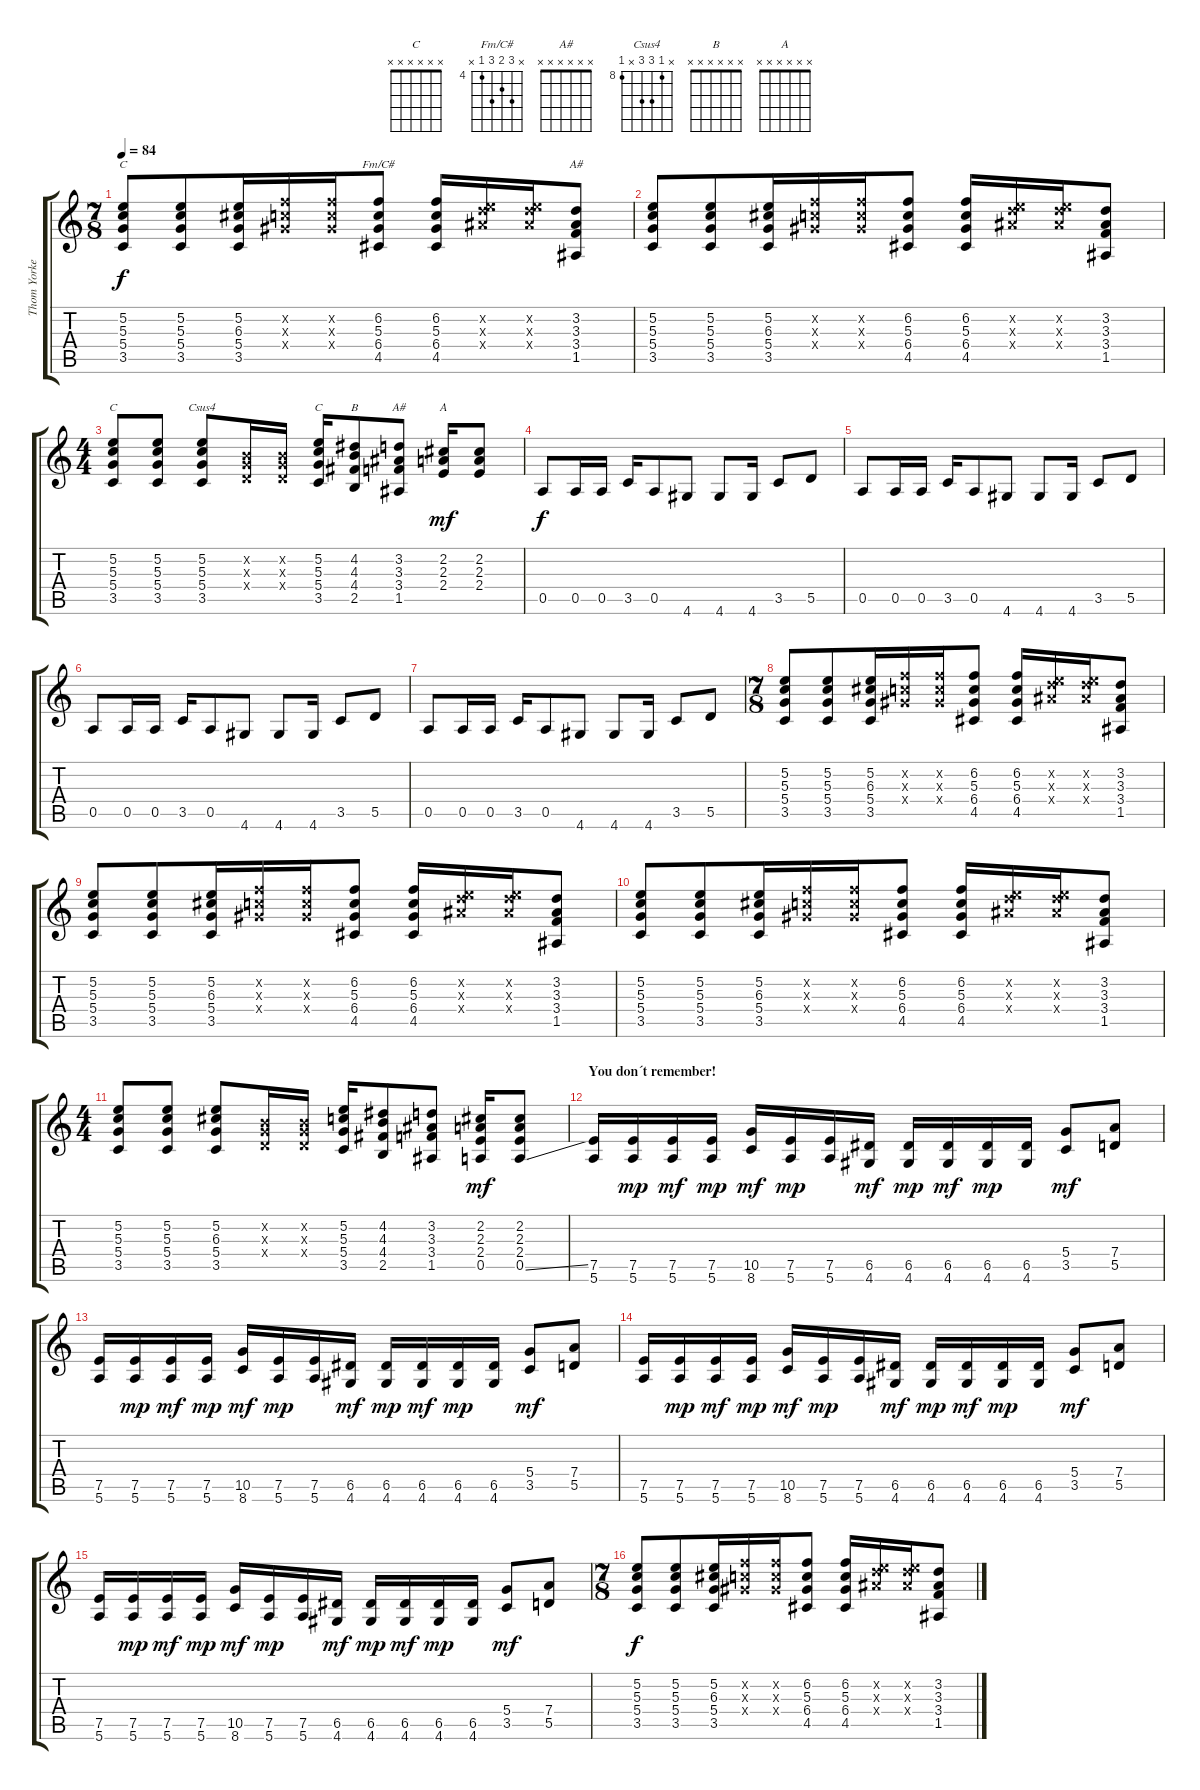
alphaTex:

\track ("Thom Yorke (acordes)" "Thom Yorke") {instrument acousticguitarsteel}
\staff {score tabs}
\tuning (E4 B3 G3 D3 A2 E2) {hide}
\chord ("C" x 5 5 5 3 x)
\chord ("Fm/C#" x 6 5 6 4 x) {firstfret 4}
\chord ("A#" x 3 3 3 1 x)
\chord ("C" x 8 9 10 x 8) {firstfret 8}
\chord ("Csus4" x 8 10 10 x 8) {firstfret 8}
\chord ("C" x x x x x x) {firstfret 0}
\chord ("B" x x x x x x) {firstfret 0}
\chord ("A#" x x x x x x) {firstfret 0}
\chord ("A" x x x x x x) {firstfret 0}
\ts (7 8)
\tempo 84
\clef g2
\ks c
(5.2 5.3 5.4 3.5).8{ch "C" dy f} (5.2 5.3 5.4 3.5).8 (5.2 6.3 5.4 3.5).16 (6.2{x} 5.3{x} 6.4{x}).16 (6.2{x} 5.3{x} 6.4{x}).16 (6.2 5.3 6.4 4.5).8{ch "Fm/C#"} (6.2 5.3 6.4 4.5).16 (5.2{x} 7.3{x} 8.4{x}).16 (5.2{x} 7.3{x} 8.4{x}).16 (3.2 3.3 3.4 1.5).8{ch "A#"} |
(5.2 5.3 5.4 3.5).8 (5.2 5.3 5.4 3.5).8 (5.2 6.3 5.4 3.5).16 (6.2{x} 5.3{x} 6.4{x}).16 (6.2{x} 5.3{x} 6.4{x}).16 (6.2 5.3 6.4 4.5).8 (6.2 5.3 6.4 4.5).16 (5.2{x} 7.3{x} 8.4{x}).16 (5.2{x} 7.3{x} 8.4{x}).16 (3.2 3.3 3.4 1.5).8 |
\ts (4 4)
(5.2 5.3 5.4 3.5).8{ch "C"} (5.2 5.3 5.4 3.5).8 (5.2 5.3 5.4 3.5).8{ch "Csus4"} (0.2{x} 0.3{x} 0.4{x}).16 (0.2{x} 0.3{x} 0.4{x}).16 (5.2 5.3 5.4 3.5).16{ch "C"} (4.2 4.3 4.4 2.5).8{ch "B"} (3.2 3.3 3.4 1.5).8{ch "A#"} (2.2 2.3 2.4).16{ch "A" dy mf} (2.2 2.3 2.4).8 |
0.5.8{dy f} 0.5.16 0.5.16 3.5.16 0.5.8 4.6.8 4.6.8 4.6.16 3.5.8 5.5.8 |
0.5.8 0.5.16 0.5.16 3.5.16 0.5.8 4.6.8 4.6.8 4.6.16 3.5.8 5.5.8 |
0.5.8 0.5.16 0.5.16 3.5.16 0.5.8 4.6.8 4.6.8 4.6.16 3.5.8 5.5.8 |
0.5.8 0.5.16 0.5.16 3.5.16 0.5.8 4.6.8 4.6.8 4.6.16 3.5.8 5.5.8 |
\ts (7 8)
(5.2 5.3 5.4 3.5).8 (5.2 5.3 5.4 3.5).8 (5.2 6.3 5.4 3.5).16 (6.2{x} 5.3{x} 6.4{x}).16 (6.2{x} 5.3{x} 6.4{x}).16 (6.2 5.3 6.4 4.5).8 (6.2 5.3 6.4 4.5).16 (5.2{x} 7.3{x} 8.4{x}).16 (5.2{x} 7.3{x} 8.4{x}).16 (3.2 3.3 3.4 1.5).8 |
(5.2 5.3 5.4 3.5).8 (5.2 5.3 5.4 3.5).8 (5.2 6.3 5.4 3.5).16 (6.2{x} 5.3{x} 6.4{x}).16 (6.2{x} 5.3{x} 6.4{x}).16 (6.2 5.3 6.4 4.5).8 (6.2 5.3 6.4 4.5).16 (5.2{x} 7.3{x} 8.4{x}).16 (5.2{x} 7.3{x} 8.4{x}).16 (3.2 3.3 3.4 1.5).8 |
(5.2 5.3 5.4 3.5).8 (5.2 5.3 5.4 3.5).8 (5.2 6.3 5.4 3.5).16 (6.2{x} 5.3{x} 6.4{x}).16 (6.2{x} 5.3{x} 6.4{x}).16 (6.2 5.3 6.4 4.5).8 (6.2 5.3 6.4 4.5).16 (5.2{x} 7.3{x} 8.4{x}).16 (5.2{x} 7.3{x} 8.4{x}).16 (3.2 3.3 3.4 1.5).8 |
\ts (4 4)
(5.2 5.3 5.4 3.5).8 (5.2 5.3 5.4 3.5).8 (5.2 6.3 5.4 3.5).8 (0.2{x} 0.3{x} 0.4{x}).16 (0.2{x} 0.3{x} 0.4{x}).16 (5.2 5.3 5.4 3.5).16 (4.2 4.3 4.4 2.5).8 (3.2 3.3 3.4 1.5).8 (2.2 2.3 2.4 0.5).16{dy mf} (2.2 2.3 2.4 0.5{ss}).8 |
\section ("" "You don´t remember!")
(7.5 5.6).16 (7.5 5.6).16{dy mp} (7.5 5.6).16{dy mf} (7.5 5.6).16{dy mp} (10.5 8.6).16{dy mf} (7.5 5.6).16{dy mp} (7.5 5.6).16 (6.5 4.6).16{dy mf} (6.5 4.6).16{dy mp} (6.5 4.6).16{dy mf} (6.5 4.6).16{dy mp} (6.5 4.6).16 (5.4 3.5).8{dy mf} (7.4 5.5).8 |
(7.5 5.6).16 (7.5 5.6).16{dy mp} (7.5 5.6).16{dy mf} (7.5 5.6).16{dy mp} (10.5 8.6).16{dy mf} (7.5 5.6).16{dy mp} (7.5 5.6).16 (6.5 4.6).16{dy mf} (6.5 4.6).16{dy mp} (6.5 4.6).16{dy mf} (6.5 4.6).16{dy mp} (6.5 4.6).16 (5.4 3.5).8{dy mf} (7.4 5.5).8 |
(7.5 5.6).16 (7.5 5.6).16{dy mp} (7.5 5.6).16{dy mf} (7.5 5.6).16{dy mp} (10.5 8.6).16{dy mf} (7.5 5.6).16{dy mp} (7.5 5.6).16 (6.5 4.6).16{dy mf} (6.5 4.6).16{dy mp} (6.5 4.6).16{dy mf} (6.5 4.6).16{dy mp} (6.5 4.6).16 (5.4 3.5).8{dy mf} (7.4 5.5).8 |
(7.5 5.6).16 (7.5 5.6).16{dy mp} (7.5 5.6).16{dy mf} (7.5 5.6).16{dy mp} (10.5 8.6).16{dy mf} (7.5 5.6).16{dy mp} (7.5 5.6).16 (6.5 4.6).16{dy mf} (6.5 4.6).16{dy mp} (6.5 4.6).16{dy mf} (6.5 4.6).16{dy mp} (6.5 4.6).16 (5.4 3.5).8{dy mf} (7.4 5.5).8 |
\ts (7 8)
(5.2 5.3 5.4 3.5).8{dy f} (5.2 5.3 5.4 3.5).8 (5.2 6.3 5.4 3.5).16 (6.2{x} 5.3{x} 6.4{x}).16 (6.2{x} 5.3{x} 6.4{x}).16 (6.2 5.3 6.4 4.5).8 (6.2 5.3 6.4 4.5).16 (5.2{x} 7.3{x} 8.4{x}).16 (5.2{x} 7.3{x} 8.4{x}).16 (3.2 3.3 3.4 1.5).8
